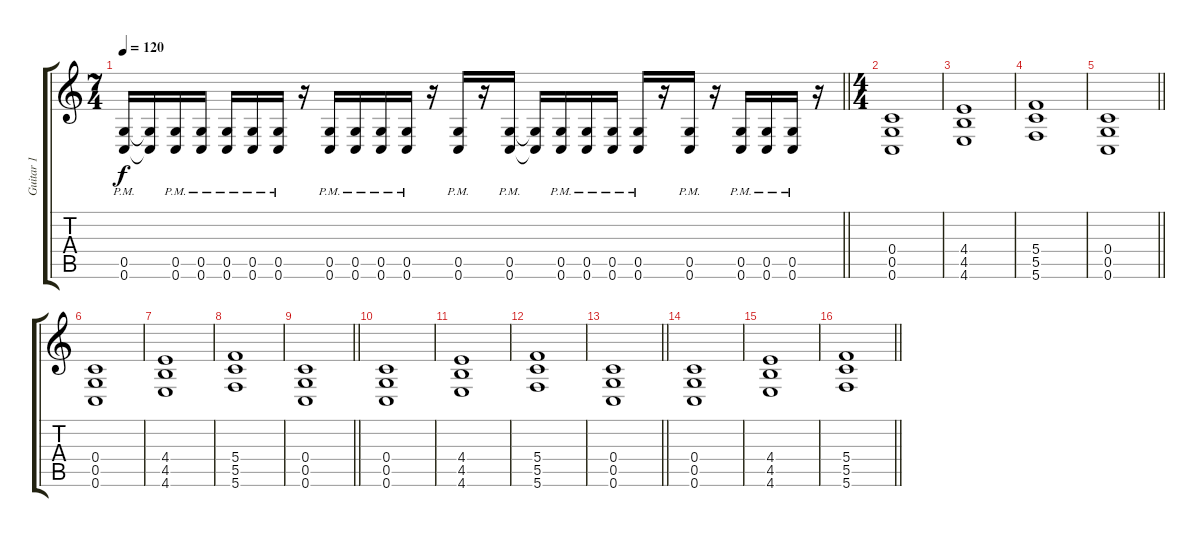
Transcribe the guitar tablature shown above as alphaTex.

\track ("Guitar 1" "Guitar 1") {instrument distortionguitar}
\staff {score tabs}
\tuning (D4 A3 F3 C3 G2 C2) {hide}
\ts (7 4)
\tempo 120
\clef g2
\barLineRight lightlight
\ks c
(0.5{pm} 0.6{pm}).16{dy f} (0.5{t} 0.6{t}).16 (0.5{pm} 0.6{pm}).16 (0.5{pm} 0.6{pm}).16 (0.5{pm} 0.6{pm}).16 (0.5{pm} 0.6{pm}).16 (0.5{pm} 0.6{pm}).16 r.16 (0.5{pm} 0.6{pm}).16 (0.5{pm} 0.6{pm}).16 (0.5{pm} 0.6{pm}).16 (0.5{pm} 0.6{pm}).16 r.16 (0.5{pm} 0.6{pm}).16 r.16 (0.5{pm} 0.6{pm}).16 (0.5{t} 0.6{t}).16 (0.5{pm} 0.6{pm}).16 (0.5{pm} 0.6{pm}).16 (0.5{pm} 0.6{pm}).16 (0.5{pm} 0.6{pm}).16 r.16 (0.5{pm} 0.6{pm}).16 r.16 (0.5{pm} 0.6{pm}).16 (0.5{pm} 0.6{pm}).16 (0.5{pm} 0.6{pm}).16 r.16 |
\ts (4 4)
\section ("" "")
(0.4 0.5 0.6).1 |
(4.4 4.5 4.6).1 |
(5.4 5.5 5.6).1 |
\barLineRight lightlight
(0.4 0.5 0.6).1 |
(0.4 0.5 0.6).1 |
(4.4 4.5 4.6).1 |
(5.4 5.5 5.6).1 |
\barLineRight lightlight
(0.4 0.5 0.6).1 |
\section ("" "")
(0.4 0.5 0.6).1 |
(4.4 4.5 4.6).1 |
(5.4 5.5 5.6).1 |
\barLineRight lightlight
(0.4 0.5 0.6).1 |
(0.4 0.5 0.6).1 |
(4.4 4.5 4.6).1 |
\barLineRight lightlight
(5.4 5.5 5.6).1
